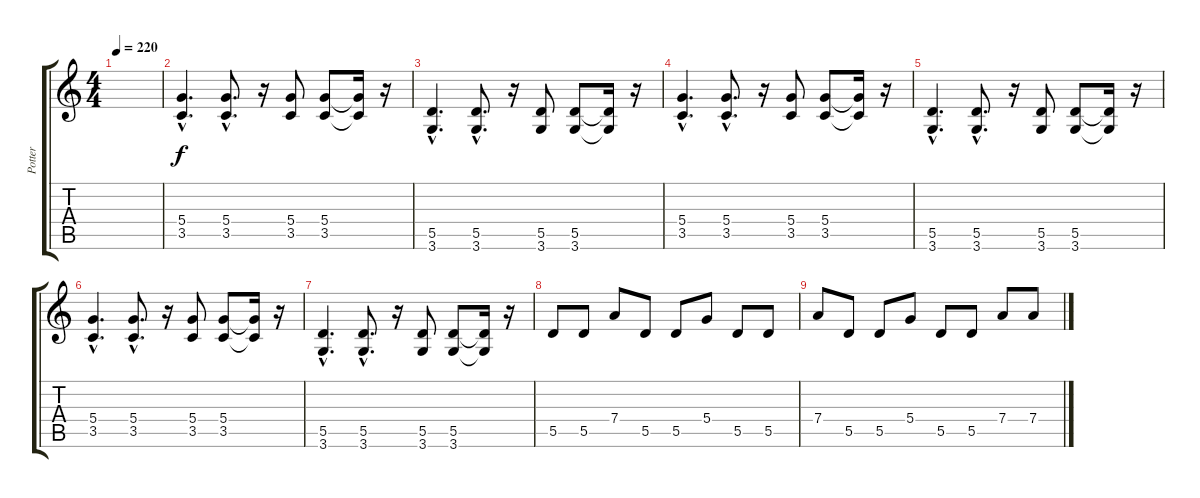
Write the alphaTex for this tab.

\track ("Potter" "Potter") {instrument distortionguitar}
\staff {score tabs}
\tuning (E4 B3 G3 D3 A2 E2) {hide}
\ts (4 4)
\tempo 220
\clef g2
\ks c
|
(5.4{hac} 3.5{hac}).4{d volume 14} (5.4{hac} 3.5{hac}).8{d} r.16 (5.4 3.5).8 (5.4 3.5).8 (5.4{t} 3.5{t}).16 r.16 |
(5.5{hac} 3.6{hac}).4{d} (5.5{hac} 3.6{hac}).8{d} r.16 (5.5 3.6).8 (5.5 3.6).8 (5.5{t} 3.6{t}).16 r.16 |
(5.4{hac} 3.5{hac}).4{d} (5.4{hac} 3.5{hac}).8{d} r.16 (5.4 3.5).8 (5.4 3.5).8 (5.4{t} 3.5{t}).16 r.16 |
(5.5{hac} 3.6{hac}).4{d} (5.5{hac} 3.6{hac}).8{d} r.16 (5.5 3.6).8 (5.5 3.6).8 (5.5{t} 3.6{t}).16 r.16 |
(5.4{hac} 3.5{hac}).4{d} (5.4{hac} 3.5{hac}).8{d} r.16 (5.4 3.5).8 (5.4 3.5).8 (5.4{t} 3.5{t}).16 r.16 |
(5.5{hac} 3.6{hac}).4{d} (5.5{hac} 3.6{hac}).8{d} r.16 (5.5 3.6).8 (5.5 3.6).8 (5.5{t} 3.6{t}).16 r.16 |
5.5.8{volume 16} 5.5.8 7.4.8 5.5.8 5.5.8 5.4.8 5.5.8 5.5.8 |
7.4.8 5.5.8 5.5.8 5.4.8 5.5.8 5.5.8 7.4.8 7.4.8
